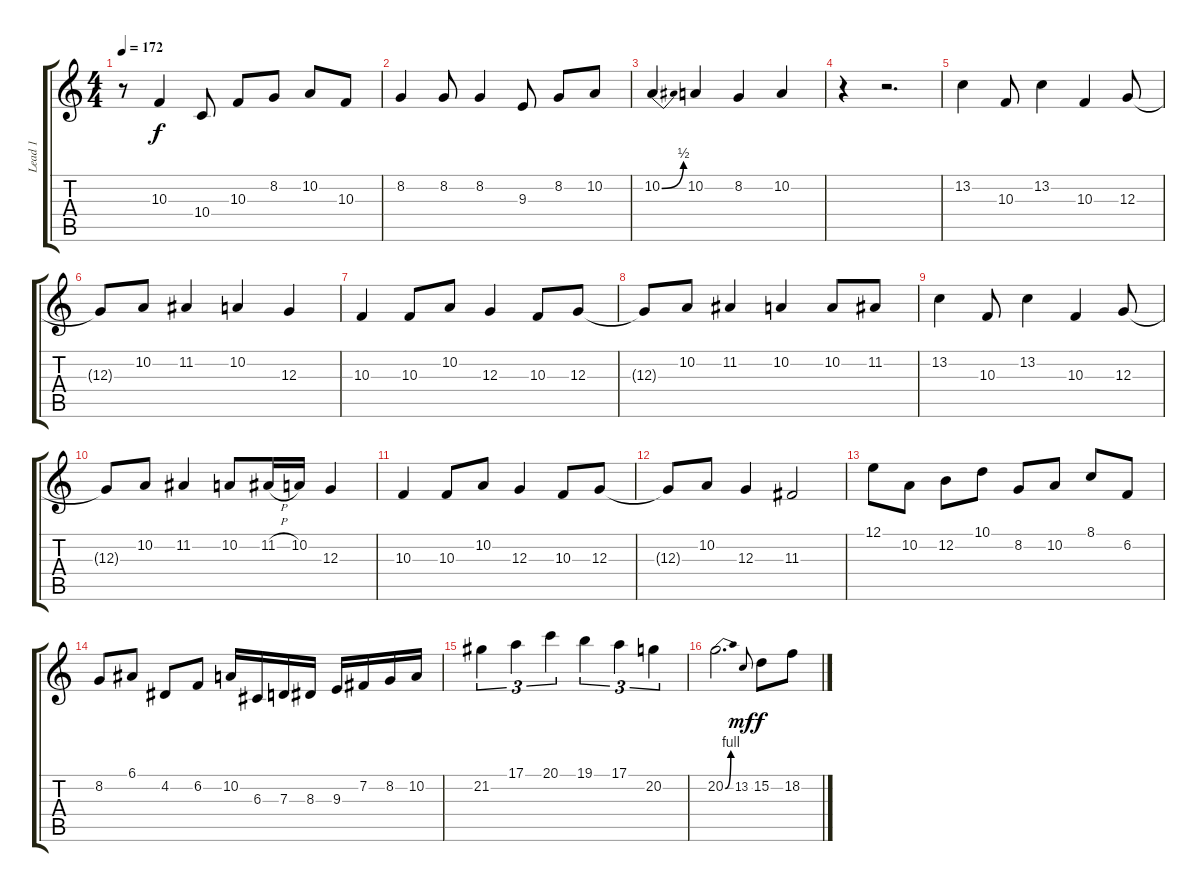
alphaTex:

\track ("Lead 1" "Lead 1") {instrument acousticgrandpiano}
\staff {score tabs}
\tuning (E4 B3 G3 D3 A2 E2) {hide}
\ts (4 4)
\tempo 172
\clef g2
\ks c
r.8{dy f} 10.3.4 10.4.8 10.3.8 8.2.8 10.2.8 10.3.8 |
8.2.4 8.2.8 8.2.4 9.3.8 8.2.8 10.2.8 |
10.2{be (bend 0 0 60 2)}.4 10.2.4 8.2.4 10.2.4 |
r.4 r.2{d} |
13.2.4 10.3.8 13.2.4 10.3.4 12.3.8 |
12.3{t}.8 10.2.8 11.2.4 10.2.4 12.3.4 |
10.3.4 10.3.8 10.2.8 12.3.4 10.3.8 12.3.8 |
12.3{t}.8 10.2.8 11.2.4 10.2.4 10.2.8 11.2.8 |
13.2.4 10.3.8 13.2.4 10.3.4 12.3.8 |
12.3{t}.8 10.2.8 11.2.4 10.2.8 11.2{h}.16 10.2.16 12.3.4 |
10.3.4 10.3.8 10.2.8 12.3.4 10.3.8 12.3.8 |
12.3{t}.8 10.2.8 12.3.4 11.3.2 |
12.1.8 10.2.8 12.2.8 10.1.8 8.2.8 10.2.8 8.1.8 6.2.8 |
8.2.8 6.1.8 4.2.8 6.2.8 10.2.16 6.3.16 7.3.16 8.3.16 9.3.16 7.2.16 8.2.16 10.2.16 |
21.2.4{tu (3 2)} 17.1.4{tu (3 2)} 20.1.4{tu (3 2)} 19.1.4{tu (3 2)} 17.1.4{tu (3 2)} 20.2.4{tu (3 2)} |
20.2{be (bend 0 0 60 4)}.2{d} 13.2.8{gr onbeat dy mf} 15.2.8{dy f} 18.2.8
